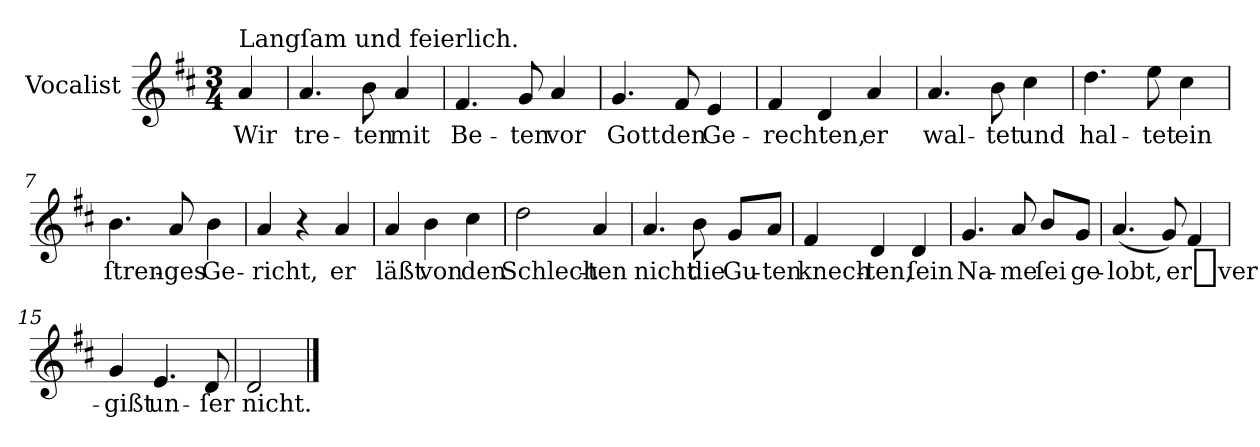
**kern	**text
*part1	*part1
*staff1	*staff1
*I"Vocalist	*
*clefG2	*
*k[f#c#]	*
*D:	*
*M3/4	*
=	=
!LO:TX:a:t=Langſam und feierlich.	!
4a	Wir
=1	=1
4.a	tre-
8b	-ten
4a	mit
=2	=2
4.f#	Be-
8g	-ten
4a	vor
=3	=3
4.g	Gott
8f#	den
4e	Ge-
=4	=4
4f#	-rechten,
4d	.
4a	er
=5	=5
4.a	wal-
8b	-tet
4cc#	und
=6	=6
4.dd	hal-
8ee	-tet
4cc#	ein
=7	=7
4.b	ſtren-
8a	-ges
4b	Ge-
=8	=8
4a	-richt,
4r	.
4a	er
=9	=9
4a	läßt
4b	von
4cc#	den
=10	=10
2dd	Schlech-
4a	-ten
=11	=11
4.a	nicht
8b	die
8g/L	Gu-
8a/J	-ten
=12	=12
4f#	knech-
4d	-ten,
4d	ſein
=13	=13
4.g	Na-
8a	-me
8b/L	ſei
8g/J	ge-
=14	=14
(4.a	-lobt,
8g)	.
4f#	er_ver-
=15	=15
4g	-gißt
4.e	un-
8d	-ſer
=16	=16
2d	nicht.
==	==
*-	*-
